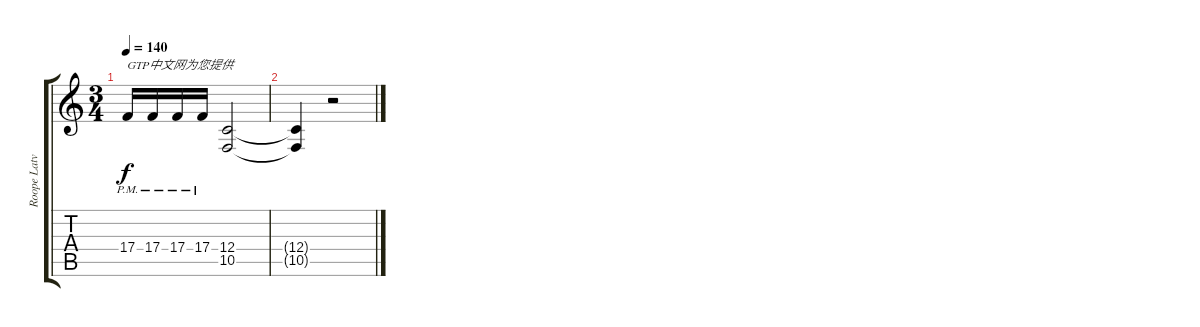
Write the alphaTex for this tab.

\track ("Roope Latvala (Guitar II)" "Roope Latv") {instrument harpsichord}
\staff {score tabs}
\tuning (D4 A3 F3 C3 G2 D2) {hide}
\ts (3 4)
\tempo 140
\clef g2
\ks c
17.4{pm}.16{txt "GTP中文网为您提供" dy f} 17.4{pm}.16 17.4{pm}.16 17.4{pm}.16 (12.4 10.5).2{volume 0} |
(12.4{t} 10.5{t}).4 r.2
